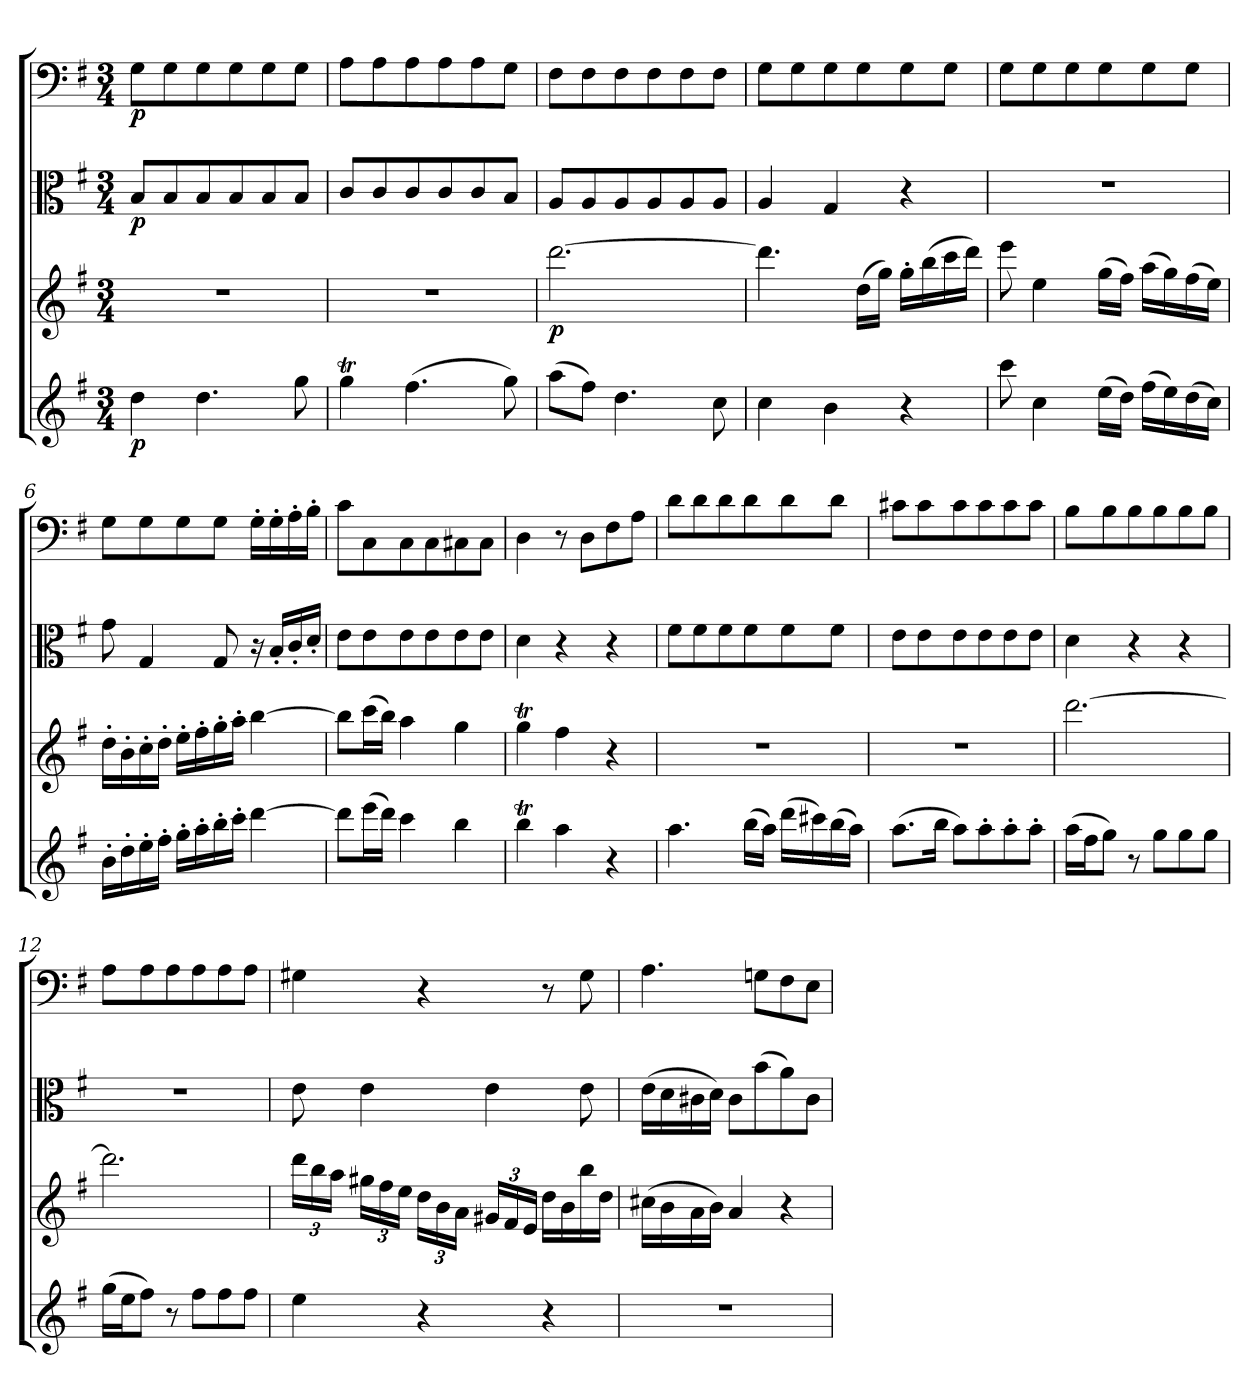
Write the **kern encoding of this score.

**kern	**dynam	**kern	**dynam	**kern	**dynam	**kern	**dynam
*part4	*part4	*part3	*part3	*part2	*part2	*part1	*part1
*staff4	*staff4	*staff3	*staff3	*staff2	*staff2	*staff1	*staff1
*clefG2	*	*clefG2	*	*clefC3	*	*clefF4	*
*k[f#]	*	*k[f#]	*	*k[f#]	*	*k[f#]	*
*G:	*	*G:	*	*G:	*	*G:	*
*M3/4	*	*M3/4	*	*M3/4	*	*M3/4	*
=1	=1	=1	=1	=1	=1	=1	=1
4dd\	p	2.r	.	8B/L	p	8G\L	p
.	.	.	.	8B/	.	8G\	.
4.dd\	.	.	.	8B/	.	8G\	.
.	.	.	.	8B/	.	8G\	.
.	.	.	.	8B/	.	8G\	.
8gg\	.	.	.	8B/J	.	8G\J	.
=2	=2	=2	=2	=2	=2	=2	=2
4ggT\	.	2.r	.	8c/L	.	8A\L	.
.	.	.	.	8c/	.	8A\	.
(4.ff#\	.	.	.	8c/	.	8A\	.
.	.	.	.	8c/	.	8A\	.
.	.	.	.	8c/	.	8A\	.
8gg\)	.	.	.	8B/J	.	8G\J	.
=3	=3	=3	=3	=3	=3	=3	=3
(8aa\L	.	[2.ddd\	p	8A/L	.	8F#\L	.
8ff#\J)	.	.	.	8A/	.	8F#\	.
4.dd\	.	.	.	8A/	.	8F#\	.
.	.	.	.	8A/	.	8F#\	.
.	.	.	.	8A/	.	8F#\	.
8cc\	.	.	.	8A/J	.	8F#\J	.
=4	=4	=4	=4	=4	=4	=4	=4
4cc\	.	4.ddd\]	.	4A/	.	8G\L	.
.	.	.	.	.	.	8G\	.
4b\	.	.	.	4G/	.	8G\	.
.	.	(16dd\LL	.	.	.	8G\	.
.	.	16gg\JJ)	.	.	.	.	.
4r	.	16gg'\LL	.	4r	.	8G\	.
.	.	(16bb\	.	.	.	.	.
.	.	16ccc\	.	.	.	8G\J	.
.	.	16ddd\JJ)	.	.	.	.	.
=5	=5	=5	=5	=5	=5	=5	=5
8ccc\	.	8eee\	.	2.r	.	8G\L	.
4cc\	.	4ee\	.	.	.	8G\	.
.	.	.	.	.	.	8G\	.
(16ee\LL	.	(16gg\LL	.	.	.	8G\	.
16dd\JJ)	.	16ff#\JJ)	.	.	.	.	.
(16ff#\LL	.	(16aa\LL	.	.	.	8G\	.
16ee\)	.	16gg\)	.	.	.	.	.
(16dd\	.	(16ff#\	.	.	.	8G\J	.
16cc\JJ)	.	16ee\JJ)	.	.	.	.	.
=6	=6	=6	=6	=6	=6	=6	=6
16b'\LL	.	16dd'\LL	.	8g\	.	8G\L	.
16dd'\	.	16b'\	.	.	.	.	.
16ee'\	.	16cc'\	.	4G/	.	8G\	.
16ff#'\JJ	.	16dd'\JJ	.	.	.	.	.
16gg'\LL	.	16ee'\LL	.	.	.	8G\	.
16aa'\	.	16ff#'\	.	.	.	.	.
16bb'\	.	16gg'\	.	8G/	.	8G\J	.
16ccc'\JJ	.	16aa'\JJ	.	.	.	.	.
[4ddd\	.	[4bb\	.	16r	.	16G'\LL	.
.	.	.	.	16B'/LL	.	16G'\	.
.	.	.	.	16c'/	.	16A'\	.
.	.	.	.	16d'/JJ	.	16B'\JJ	.
=7	=7	=7	=7	=7	=7	=7	=7
8ddd\L]	.	8bb\L]	.	8e\L	.	8c\L	.
(16eee\L	.	(16ccc\L	.	8e\	.	8C\	.
16ddd\JJ)	.	16bb\JJ)	.	.	.	.	.
4ccc\	.	4aa\	.	8e\	.	8C\	.
.	.	.	.	8e\	.	8C\	.
4bb\	.	4gg\	.	8e\	.	8C#X\	.
.	.	.	.	8e\J	.	8C#\J	.
=8	=8	=8	=8	=8	=8	=8	=8
4bbt\	.	4ggT\	.	4d\	.	4D\	.
4aa\	.	4ff#\	.	4r	.	8r	.
.	.	.	.	.	.	8D\L	.
4r	.	4r	.	4r	.	8F#\	.
.	.	.	.	.	.	8A\J	.
=9	=9	=9	=9	=9	=9	=9	=9
4.aa\	.	2.r	.	8f#\L	.	8d\L	.
.	.	.	.	8f#\	.	8d\	.
.	.	.	.	8f#\	.	8d\	.
(16bb\LL	.	.	.	8f#\	.	8d\	.
16aa\JJ)	.	.	.	.	.	.	.
(16ddd\LL	.	.	.	8f#\	.	8d\	.
16ccc#X\)	.	.	.	.	.	.	.
(16bb\	.	.	.	8f#\J	.	8d\J	.
16aa\JJ)	.	.	.	.	.	.	.
=10	=10	=10	=10	=10	=10	=10	=10
(8.aa\L	.	2.r	.	8e\L	.	8c#X\L	.
.	.	.	.	8e\	.	8c#\	.
16bb\Jk	.	.	.	.	.	.	.
8aa\L)	.	.	.	8e\	.	8c#\	.
8aa'\	.	.	.	8e\	.	8c#\	.
8aa'\	.	.	.	8e\	.	8c#\	.
8aa'\J	.	.	.	8e\J	.	8c#\J	.
=11	=11	=11	=11	=11	=11	=11	=11
(16aa\LL	.	[2.ddd\	.	4d\	.	8B\L	.
16ff#\J	.	.	.	.	.	.	.
8gg\J)	.	.	.	.	.	8B\	.
8r	.	.	.	4r	.	8B\	.
8gg\L	.	.	.	.	.	8B\	.
8gg\	.	.	.	4r	.	8B\	.
8gg\J	.	.	.	.	.	8B\J	.
=12	=12	=12	=12	=12	=12	=12	=12
(16gg\LL	.	2.ddd\]	.	2.r	.	8A\L	.
16ee\J	.	.	.	.	.	.	.
8ff#\J)	.	.	.	.	.	8A\	.
8r	.	.	.	.	.	8A\	.
8ff#\L	.	.	.	.	.	8A\	.
8ff#\	.	.	.	.	.	8A\	.
8ff#\J	.	.	.	.	.	8A\J	.
=13	=13	=13	=13	=13	=13	=13	=13
4ee\	.	24ddd\LL	.	8e\	.	4G#X\	.
.	.	24bb\	.	.	.	.	.
.	.	24aa\JJ	.	.	.	.	.
.	.	24gg#X\LL	.	4e\	.	.	.
.	.	24ff#\	.	.	.	.	.
.	.	24ee\JJ	.	.	.	.	.
4r	.	24dd\LL	.	.	.	4r	.
.	.	24b\	.	.	.	.	.
.	.	24a\JJ	.	.	.	.	.
.	.	24g#X/LL	.	4e\	.	.	.
.	.	24f#/	.	.	.	.	.
.	.	24e/JJ	.	.	.	.	.
4r	.	16dd\LL	.	.	.	8r	.
.	.	16b\	.	.	.	.	.
.	.	16bb\	.	8e\	.	8G#\	.
.	.	16dd\JJ	.	.	.	.	.
=14	=14	=14	=14	=14	=14	=14	=14
2.r	.	(16cc#X\LL	.	(16e\LL	.	4.A\	.
.	.	16b\	.	16d\	.	.	.
.	.	16a\	.	16c#X\	.	.	.
.	.	16b\JJ)	.	16d\JJ)	.	.	.
.	.	4a/	.	8c#\L	.	.	.
.	.	.	.	(8b\	.	8Gn\L	.
.	.	4r	.	8a\)	.	8F#\	.
.	.	.	.	8c#\J	.	8E\J	.
=	=	=	=	=	=	=	=
*-	*-	*-	*-	*-	*-	*-	*-
